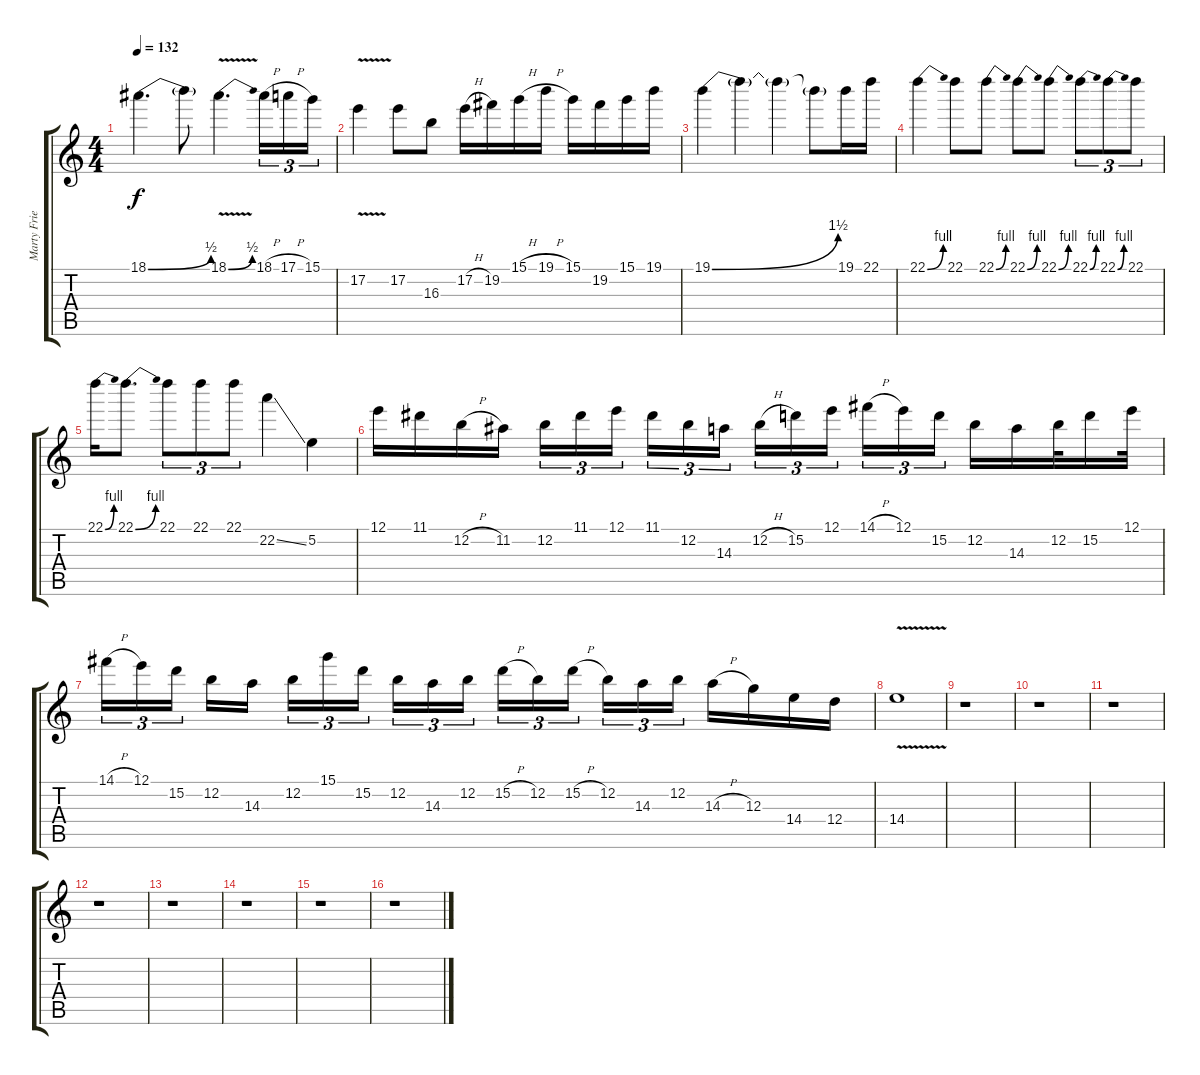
\track ("Marty Friedman (Gtr)" "Marty Frie") {instrument distortionguitar}
\staff {score tabs}
\tuning (E4 B3 G3 D3 A2 E2) {hide}
\ts (4 4)
\tempo 132
\clef g2
\ks c
18.1{be (bend 0 0 60 2)}.4{d dy f} 18.1{t}.8 18.1{be (bend 0 0 60 2) v}.4{d} 18.1{h}.16{tu (3 2)} 17.1{h}.16{tu (3 2)} 15.1.16{tu (3 2)} |
17.2{v}.4 17.2.8 16.3.8 17.2{h}.16 19.2.16 15.1{h}.16 19.1{h}.16 15.1.16 19.2.16 15.1.16 19.1.16 |
19.1{be (bend 0 0 60 6)}.4 19.1{t}.4 19.1{t}.4 19.1{t}.8 19.1.16 22.1.16 |
22.1{be (bend 0 0 60 4)}.4 22.1.8 22.1{be (bend 0 0 60 4)}.8 22.1{be (bend 0 0 60 4)}.8 22.1{be (bend 0 0 60 4)}.8 22.1{be (bend 0 0 60 4)}.8{tu (3 2)} 22.1{be (bend 0 0 60 4)}.8{tu (3 2)} 22.1.8{tu (3 2)} |
22.1{be (bend 0 0 60 4)}.16 22.1{be (bend 0 0 60 4)}.8{d} 22.1.8{tu (3 2)} 22.1.8{tu (3 2)} 22.1.8{tu (3 2)} 22.2{ss}.4 5.2.4 |
12.1.16 11.1.16 12.2{h}.16 11.2.16 12.2.16{tu (3 2)} 11.1.16{tu (3 2)} 12.1.16{tu (3 2) beam splitsecondary} 11.1.16{tu (3 2)} 12.2.16{tu (3 2)} 14.3.16{tu (3 2)} 12.2{h}.16{tu (3 2)} 15.2.16{tu (3 2)} 12.1.16{tu (3 2) beam splitsecondary} 14.1{h}.16{tu (3 2)} 12.1.16{tu (3 2)} 15.2.16{tu (3 2)} 12.2.16 14.3.16 12.2.32 15.2.16 12.1.32 |
14.1{h}.16{tu (3 2)} 12.1.16{tu (3 2)} 15.2.16{tu (3 2) beam splitsecondary} 12.2.16 14.3.16 12.2.16{tu (3 2)} 15.1.16{tu (3 2)} 15.2.16{tu (3 2) beam splitsecondary} 12.2.16{tu (3 2)} 14.3.16{tu (3 2)} 12.2.16{tu (3 2)} 15.2{h}.16{tu (3 2)} 12.2.16{tu (3 2)} 15.2{h}.16{tu (3 2) beam splitsecondary} 12.2.16{tu (3 2)} 14.3.16{tu (3 2)} 12.2.16{tu (3 2)} 14.3{h}.16 12.3.16 14.4.16 12.4.16 |
14.4{v}.1 |
r.1 |
r.1 |
r.1 |
r.1 |
r.1 |
r.1 |
r.1 |
r.1
